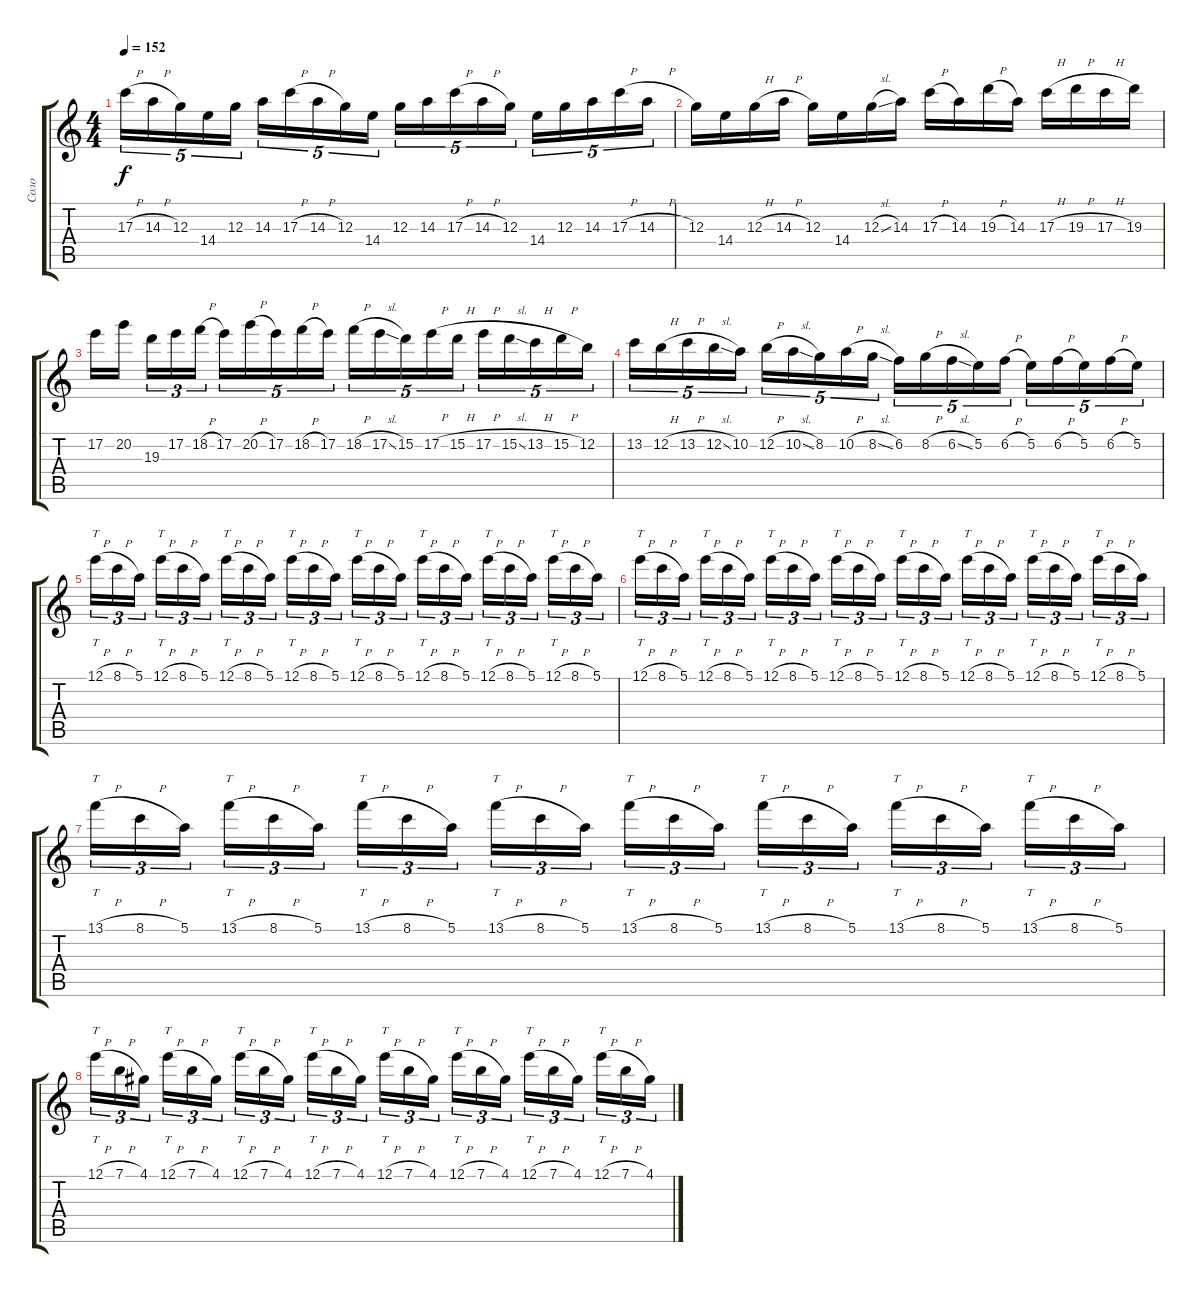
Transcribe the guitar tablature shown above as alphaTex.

\track ("Соло" "Соло") {instrument distortionguitar}
\staff {score tabs}
\tuning (E4 B3 G3 D3 A2 E2) {hide}
\ts (4 4)
\tempo 152
\clef g2
\ks c
17.3{h}.16{tu (5 4) dy f} 14.3{h}.16{tu (5 4)} 12.3.16{tu (5 4)} 14.4.16{tu (5 4)} 12.3.16{tu (5 4)} 14.3.16{tu (5 4)} 17.3{h}.16{tu (5 4)} 14.3{h}.16{tu (5 4)} 12.3.16{tu (5 4)} 14.4.16{tu (5 4)} 12.3.16{tu (5 4)} 14.3.16{tu (5 4)} 17.3{h}.16{tu (5 4)} 14.3{h}.16{tu (5 4)} 12.3.16{tu (5 4)} 14.4.16{tu (5 4)} 12.3.16{tu (5 4)} 14.3.16{tu (5 4)} 17.3{h}.16{tu (5 4)} 14.3{h}.16{tu (5 4)} |
12.3.16 14.4.16 12.3{h}.16 14.3{h}.16 12.3.16 14.4.16 12.3{sl}.16 14.3.16 17.3{h}.16 14.3.16 19.3{h}.16 14.3.16 17.3{h}.16 19.3{h}.16 17.3{h}.16 19.3.16 |
17.2.16 20.2.16{beam splitsecondary} 19.3.16{tu (3 2)} 17.2.16{tu (3 2)} 18.2{h}.16{tu (3 2)} 17.2.16{tu (5 4)} 20.2{h}.16{tu (5 4)} 17.2.16{tu (5 4)} 18.2{h}.16{tu (5 4)} 17.2.16{tu (5 4)} 18.2{h}.16{tu (5 4)} 17.2{sl}.16{tu (5 4)} 15.2.16{tu (5 4)} 17.2{h}.16{tu (5 4)} 15.2{h}.16{tu (5 4)} 17.2{h}.16{tu (5 4)} 15.2{sl}.16{tu (5 4)} 13.2{h}.16{tu (5 4)} 15.2{h}.16{tu (5 4)} 12.2.16{tu (5 4)} |
13.2.16{tu (5 4)} 12.2{h}.16{tu (5 4)} 13.2{h}.16{tu (5 4)} 12.2{sl}.16{tu (5 4)} 10.2.16{tu (5 4)} 12.2{h}.16{tu (5 4)} 10.2{sl}.16{tu (5 4)} 8.2.16{tu (5 4)} 10.2{h}.16{tu (5 4)} 8.2{sl}.16{tu (5 4)} 6.2.16{tu (5 4)} 8.2{h}.16{tu (5 4)} 6.2{sl}.16{tu (5 4)} 5.2.16{tu (5 4)} 6.2{h}.16{tu (5 4)} 5.2.16{tu (5 4)} 6.2{h}.16{tu (5 4)} 5.2.16{tu (5 4)} 6.2{h}.16{tu (5 4)} 5.2.16{tu (5 4)} |
12.1{h}.16{tt tu (3 2)} 8.1{h}.16{tu (3 2)} 5.1.16{tu (3 2) beam splitsecondary} 12.1{h}.16{tt tu (3 2)} 8.1{h}.16{tu (3 2)} 5.1.16{tu (3 2)} 12.1{h}.16{tt tu (3 2)} 8.1{h}.16{tu (3 2)} 5.1.16{tu (3 2) beam splitsecondary} 12.1{h}.16{tt tu (3 2)} 8.1{h}.16{tu (3 2)} 5.1.16{tu (3 2)} 12.1{h}.16{tt tu (3 2)} 8.1{h}.16{tu (3 2)} 5.1.16{tu (3 2) beam splitsecondary} 12.1{h}.16{tt tu (3 2)} 8.1{h}.16{tu (3 2)} 5.1.16{tu (3 2)} 12.1{h}.16{tt tu (3 2)} 8.1{h}.16{tu (3 2)} 5.1.16{tu (3 2) beam splitsecondary} 12.1{h}.16{tt tu (3 2)} 8.1{h}.16{tu (3 2)} 5.1.16{tu (3 2)} |
12.1{h}.16{tt tu (3 2)} 8.1{h}.16{tu (3 2)} 5.1.16{tu (3 2) beam splitsecondary} 12.1{h}.16{tt tu (3 2)} 8.1{h}.16{tu (3 2)} 5.1.16{tu (3 2)} 12.1{h}.16{tt tu (3 2)} 8.1{h}.16{tu (3 2)} 5.1.16{tu (3 2) beam splitsecondary} 12.1{h}.16{tt tu (3 2)} 8.1{h}.16{tu (3 2)} 5.1.16{tu (3 2)} 12.1{h}.16{tt tu (3 2)} 8.1{h}.16{tu (3 2)} 5.1.16{tu (3 2) beam splitsecondary} 12.1{h}.16{tt tu (3 2)} 8.1{h}.16{tu (3 2)} 5.1.16{tu (3 2)} 12.1{h}.16{tt tu (3 2)} 8.1{h}.16{tu (3 2)} 5.1.16{tu (3 2) beam splitsecondary} 12.1{h}.16{tt tu (3 2)} 8.1{h}.16{tu (3 2)} 5.1.16{tu (3 2)} |
13.1{h}.16{tt tu (3 2)} 8.1{h}.16{tu (3 2)} 5.1.16{tu (3 2) beam splitsecondary} 13.1{h}.16{tt tu (3 2)} 8.1{h}.16{tu (3 2)} 5.1.16{tu (3 2)} 13.1{h}.16{tt tu (3 2)} 8.1{h}.16{tu (3 2)} 5.1.16{tu (3 2) beam splitsecondary} 13.1{h}.16{tt tu (3 2)} 8.1{h}.16{tu (3 2)} 5.1.16{tu (3 2)} 13.1{h}.16{tt tu (3 2)} 8.1{h}.16{tu (3 2)} 5.1.16{tu (3 2) beam splitsecondary} 13.1{h}.16{tt tu (3 2)} 8.1{h}.16{tu (3 2)} 5.1.16{tu (3 2)} 13.1{h}.16{tt tu (3 2)} 8.1{h}.16{tu (3 2)} 5.1.16{tu (3 2) beam splitsecondary} 13.1{h}.16{tt tu (3 2)} 8.1{h}.16{tu (3 2)} 5.1.16{tu (3 2)} |
12.1{h}.16{tt tu (3 2)} 7.1{h}.16{tu (3 2)} 4.1.16{tu (3 2) beam splitsecondary} 12.1{h}.16{tt tu (3 2)} 7.1{h}.16{tu (3 2)} 4.1.16{tu (3 2)} 12.1{h}.16{tt tu (3 2)} 7.1{h}.16{tu (3 2)} 4.1.16{tu (3 2) beam splitsecondary} 12.1{h}.16{tt tu (3 2)} 7.1{h}.16{tu (3 2)} 4.1.16{tu (3 2)} 12.1{h}.16{tt tu (3 2)} 7.1{h}.16{tu (3 2)} 4.1.16{tu (3 2) beam splitsecondary} 12.1{h}.16{tt tu (3 2)} 7.1{h}.16{tu (3 2)} 4.1.16{tu (3 2)} 12.1{h}.16{tt tu (3 2)} 7.1{h}.16{tu (3 2)} 4.1.16{tu (3 2) beam splitsecondary} 12.1{h}.16{tt tu (3 2)} 7.1{h}.16{tu (3 2)} 4.1.16{tu (3 2)}
